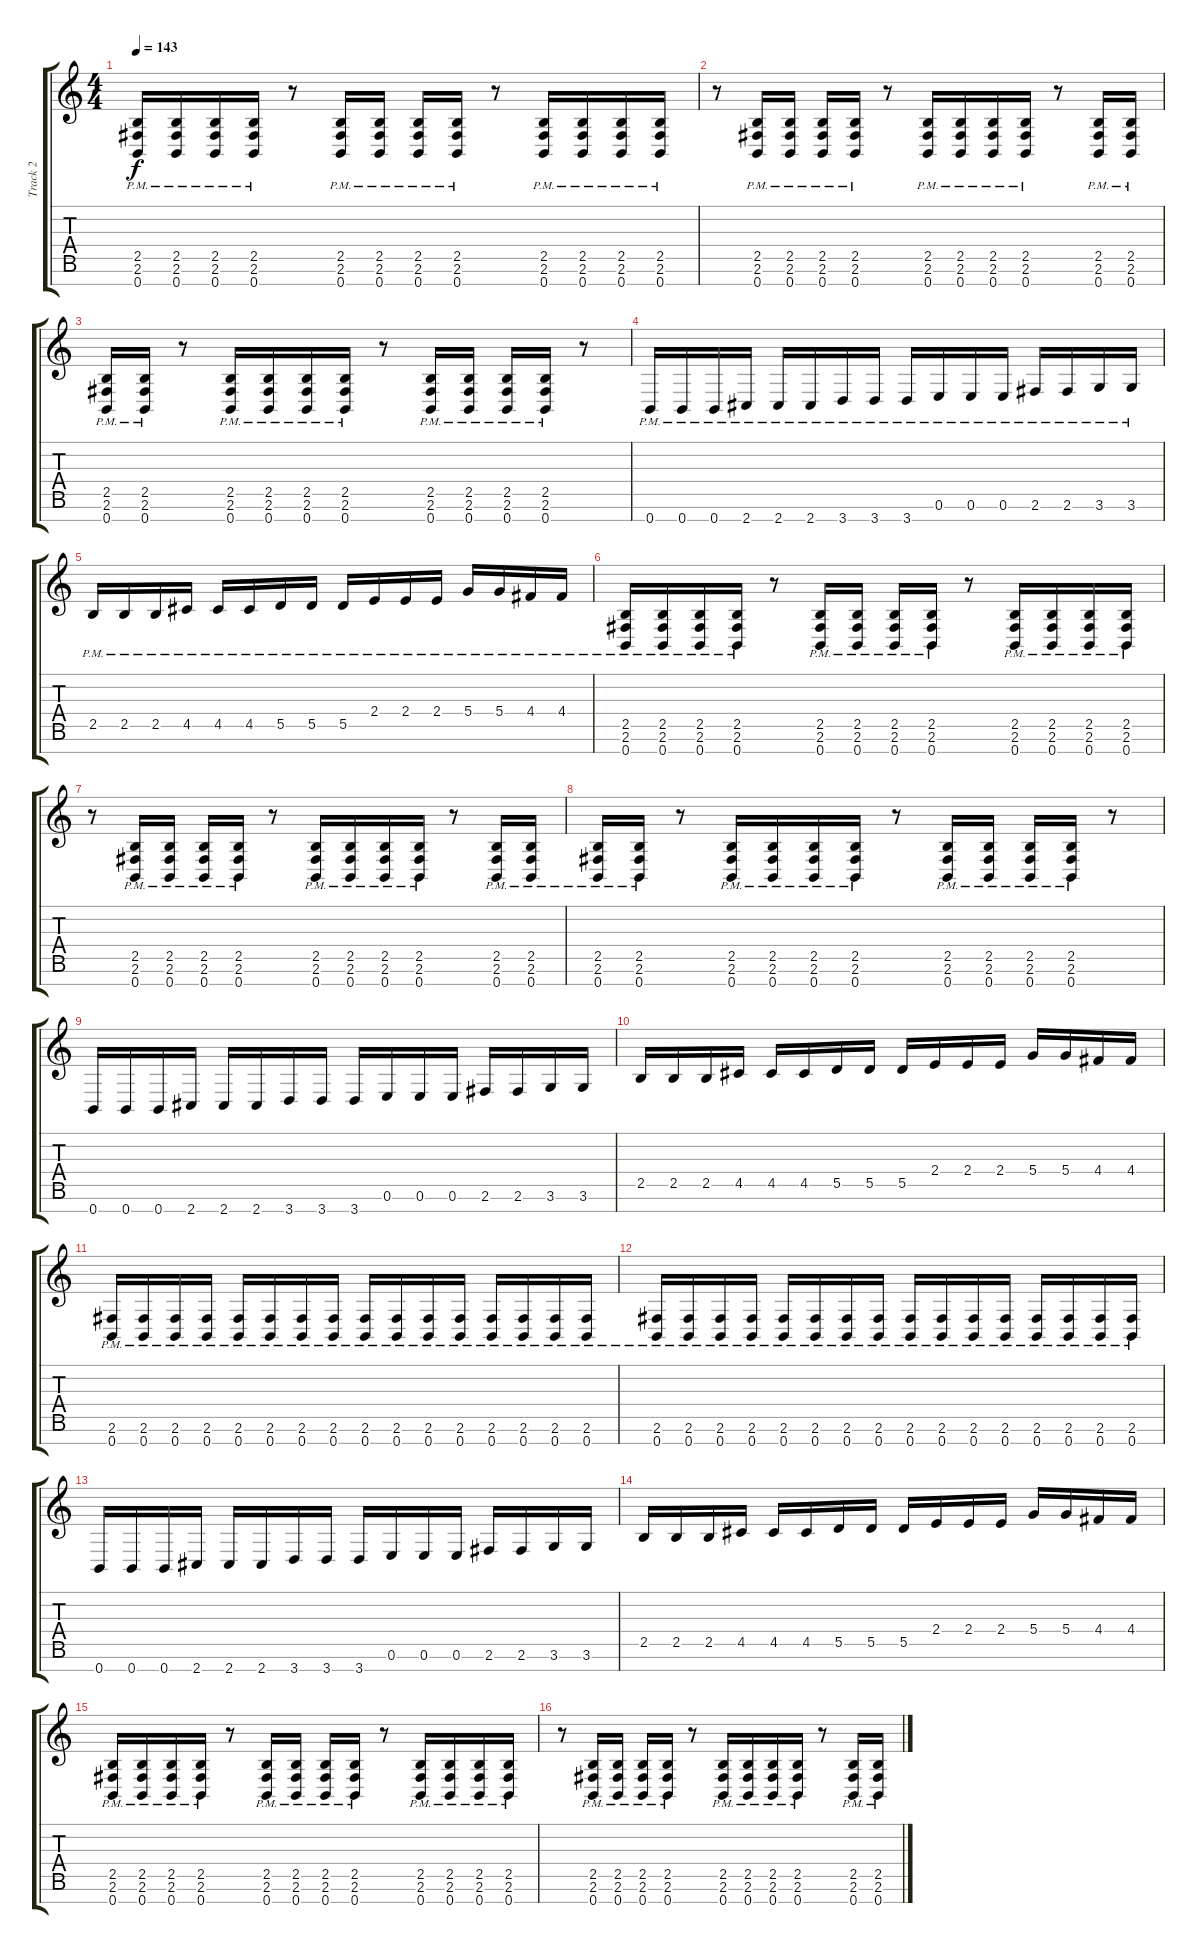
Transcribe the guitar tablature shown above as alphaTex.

\track ("Track 2" "Track 2") {instrument distortionguitar}
\staff {score tabs}
\tuning (E4 B3 G3 D3 A2 E2 B1) {hide}
\ts (4 4)
\section ("" "")
\tempo 143
\clef g2
\ks c
(2.5{pm} 2.6{pm} 0.7{pm}).16{dy f} (2.5{pm} 2.6{pm} 0.7{pm}).16 (2.5{pm} 2.6{pm} 0.7{pm}).16 (2.5{pm} 2.6{pm} 0.7{pm}).16 r.8 (2.5{pm} 2.6{pm} 0.7{pm}).16 (2.5{pm} 2.6{pm} 0.7{pm}).16 (2.5{pm} 2.6{pm} 0.7{pm}).16 (2.5{pm} 2.6{pm} 0.7{pm}).16 r.8 (2.5{pm} 2.6{pm} 0.7{pm}).16 (2.5{pm} 2.6{pm} 0.7{pm}).16 (2.5{pm} 2.6{pm} 0.7{pm}).16 (2.5{pm} 2.6{pm} 0.7{pm}).16 |
r.8 (2.5{pm} 2.6{pm} 0.7{pm}).16 (2.5{pm} 2.6{pm} 0.7{pm}).16 (2.5{pm} 2.6{pm} 0.7{pm}).16 (2.5{pm} 2.6{pm} 0.7{pm}).16 r.8 (2.5{pm} 2.6{pm} 0.7{pm}).16 (2.5{pm} 2.6{pm} 0.7{pm}).16 (2.5{pm} 2.6{pm} 0.7{pm}).16 (2.5{pm} 2.6{pm} 0.7{pm}).16 r.8 (2.5{pm} 2.6{pm} 0.7{pm}).16 (2.5{pm} 2.6{pm} 0.7{pm}).16 |
(2.5{pm} 2.6{pm} 0.7{pm}).16 (2.5{pm} 2.6{pm} 0.7{pm}).16 r.8 (2.5{pm} 2.6{pm} 0.7{pm}).16 (2.5{pm} 2.6{pm} 0.7{pm}).16 (2.5{pm} 2.6{pm} 0.7{pm}).16 (2.5{pm} 2.6{pm} 0.7{pm}).16 r.8 (2.5{pm} 2.6{pm} 0.7{pm}).16 (2.5{pm} 2.6{pm} 0.7{pm}).16 (2.5{pm} 2.6{pm} 0.7{pm}).16 (2.5{pm} 2.6{pm} 0.7{pm}).16 r.8 |
0.7{pm}.16 0.7{pm}.16 0.7{pm}.16 2.7{pm}.16 2.7{pm}.16 2.7{pm}.16 3.7{pm}.16 3.7{pm}.16 3.7{pm}.16 0.6{pm}.16 0.6{pm}.16 0.6{pm}.16 2.6{pm}.16 2.6{pm}.16 3.6{pm}.16 3.6{pm}.16 |
2.5{pm}.16 2.5{pm}.16 2.5{pm}.16 4.5{pm}.16 4.5{pm}.16 4.5{pm}.16 5.5{pm}.16 5.5{pm}.16 5.5{pm}.16 2.4{pm}.16 2.4{pm}.16 2.4{pm}.16 5.4{pm}.16 5.4{pm}.16 4.4{pm}.16 4.4{pm}.16 |
(2.5{pm} 2.6{pm} 0.7{pm}).16 (2.5{pm} 2.6{pm} 0.7{pm}).16 (2.5{pm} 2.6{pm} 0.7{pm}).16 (2.5{pm} 2.6{pm} 0.7{pm}).16 r.8 (2.5{pm} 2.6{pm} 0.7{pm}).16 (2.5{pm} 2.6{pm} 0.7{pm}).16 (2.5{pm} 2.6{pm} 0.7{pm}).16 (2.5{pm} 2.6{pm} 0.7{pm}).16 r.8 (2.5{pm} 2.6{pm} 0.7{pm}).16 (2.5{pm} 2.6{pm} 0.7{pm}).16 (2.5{pm} 2.6{pm} 0.7{pm}).16 (2.5{pm} 2.6{pm} 0.7{pm}).16 |
r.8 (2.5{pm} 2.6{pm} 0.7{pm}).16 (2.5{pm} 2.6{pm} 0.7{pm}).16 (2.5{pm} 2.6{pm} 0.7{pm}).16 (2.5{pm} 2.6{pm} 0.7{pm}).16 r.8 (2.5{pm} 2.6{pm} 0.7{pm}).16 (2.5{pm} 2.6{pm} 0.7{pm}).16 (2.5{pm} 2.6{pm} 0.7{pm}).16 (2.5{pm} 2.6{pm} 0.7{pm}).16 r.8 (2.5{pm} 2.6{pm} 0.7{pm}).16 (2.5{pm} 2.6{pm} 0.7{pm}).16 |
(2.5{pm} 2.6{pm} 0.7{pm}).16 (2.5{pm} 2.6{pm} 0.7{pm}).16 r.8 (2.5{pm} 2.6{pm} 0.7{pm}).16 (2.5{pm} 2.6{pm} 0.7{pm}).16 (2.5{pm} 2.6{pm} 0.7{pm}).16 (2.5{pm} 2.6{pm} 0.7{pm}).16 r.8 (2.5{pm} 2.6{pm} 0.7{pm}).16 (2.5{pm} 2.6{pm} 0.7{pm}).16 (2.5{pm} 2.6{pm} 0.7{pm}).16 (2.5{pm} 2.6{pm} 0.7{pm}).16 r.8 |
0.7.16 0.7.16 0.7.16 2.7.16 2.7.16 2.7.16 3.7.16 3.7.16 3.7.16 0.6.16 0.6.16 0.6.16 2.6.16 2.6.16 3.6.16 3.6.16 |
2.5.16 2.5.16 2.5.16 4.5.16 4.5.16 4.5.16 5.5.16 5.5.16 5.5.16 2.4.16 2.4.16 2.4.16 5.4.16 5.4.16 4.4.16 4.4.16 |
(2.6{pm} 0.7{pm}).16 (2.6{pm} 0.7{pm}).16 (2.6{pm} 0.7{pm}).16 (2.6{pm} 0.7{pm}).16 (2.6{pm} 0.7{pm}).16 (2.6{pm} 0.7{pm}).16 (2.6{pm} 0.7{pm}).16 (2.6{pm} 0.7{pm}).16 (2.6{pm} 0.7{pm}).16 (2.6{pm} 0.7{pm}).16 (2.6{pm} 0.7{pm}).16 (2.6{pm} 0.7{pm}).16 (2.6{pm} 0.7{pm}).16 (2.6{pm} 0.7{pm}).16 (2.6{pm} 0.7{pm}).16 (2.6{pm} 0.7{pm}).16 |
(2.6{pm} 0.7{pm}).16 (2.6{pm} 0.7{pm}).16 (2.6{pm} 0.7{pm}).16 (2.6{pm} 0.7{pm}).16 (2.6{pm} 0.7{pm}).16 (2.6{pm} 0.7{pm}).16 (2.6{pm} 0.7{pm}).16 (2.6{pm} 0.7{pm}).16 (2.6{pm} 0.7{pm}).16 (2.6{pm} 0.7{pm}).16 (2.6{pm} 0.7{pm}).16 (2.6{pm} 0.7{pm}).16 (2.6{pm} 0.7{pm}).16 (2.6{pm} 0.7{pm}).16 (2.6{pm} 0.7{pm}).16 (2.6{pm} 0.7{pm}).16 |
0.7.16 0.7.16 0.7.16 2.7.16 2.7.16 2.7.16 3.7.16 3.7.16 3.7.16 0.6.16 0.6.16 0.6.16 2.6.16 2.6.16 3.6.16 3.6.16 |
2.5.16 2.5.16 2.5.16 4.5.16 4.5.16 4.5.16 5.5.16 5.5.16 5.5.16 2.4.16 2.4.16 2.4.16 5.4.16 5.4.16 4.4.16 4.4.16 |
(2.5{pm} 2.6{pm} 0.7{pm}).16 (2.5{pm} 2.6{pm} 0.7{pm}).16 (2.5{pm} 2.6{pm} 0.7{pm}).16 (2.5{pm} 2.6{pm} 0.7{pm}).16 r.8 (2.5{pm} 2.6{pm} 0.7{pm}).16 (2.5{pm} 2.6{pm} 0.7{pm}).16 (2.5{pm} 2.6{pm} 0.7{pm}).16 (2.5{pm} 2.6{pm} 0.7{pm}).16 r.8 (2.5{pm} 2.6{pm} 0.7{pm}).16 (2.5{pm} 2.6{pm} 0.7{pm}).16 (2.5{pm} 2.6{pm} 0.7{pm}).16 (2.5{pm} 2.6{pm} 0.7{pm}).16 |
r.8 (2.5{pm} 2.6{pm} 0.7{pm}).16 (2.5{pm} 2.6{pm} 0.7{pm}).16 (2.5{pm} 2.6{pm} 0.7{pm}).16 (2.5{pm} 2.6{pm} 0.7{pm}).16 r.8 (2.5{pm} 2.6{pm} 0.7{pm}).16 (2.5{pm} 2.6{pm} 0.7{pm}).16 (2.5{pm} 2.6{pm} 0.7{pm}).16 (2.5{pm} 2.6{pm} 0.7{pm}).16 r.8 (2.5{pm} 2.6{pm} 0.7{pm}).16 (2.5{pm} 2.6{pm} 0.7{pm}).16
